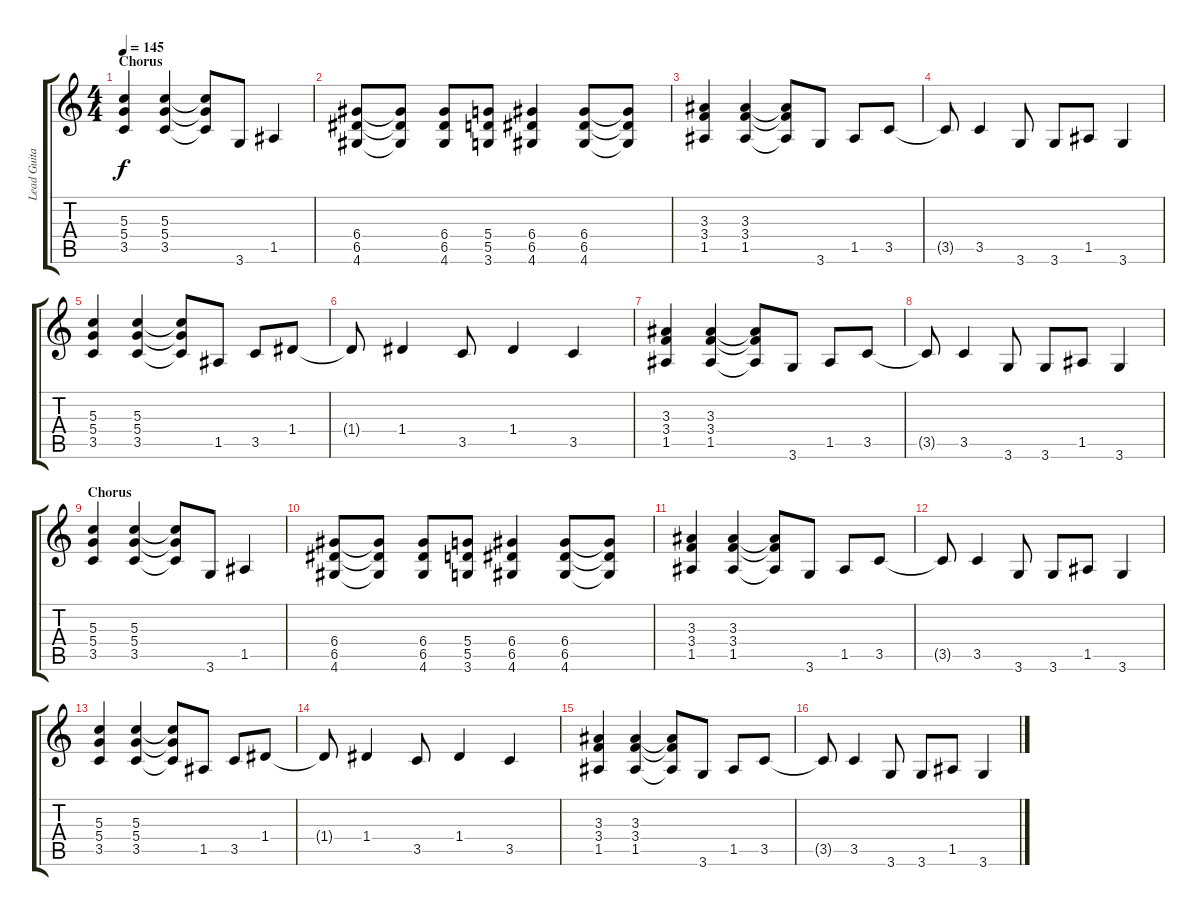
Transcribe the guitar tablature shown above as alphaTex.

\track ("Lead Guitar" "Lead Guita") {instrument overdrivenguitar}
\staff {score tabs}
\tuning (E4 B3 G3 D3 A2 E2) {hide}
\ts (4 4)
\section ("" "Chorus")
\tempo 145
\clef g2
\ks c
(5.3 5.4 3.5).4{dy f} (5.3 5.4 3.5).4 (5.3{t} 5.4{t} 3.5{t}).8 3.6.8 1.5.4 |
(6.4 6.5 4.6).8 (6.4{t} 6.5{t} 4.6{t}).8 (6.4 6.5 4.6).8 (5.4 5.5 3.6).8 (6.4 6.5 4.6).4 (6.4 6.5 4.6).8 (6.4{t} 6.5{t} 4.6{t}).8 |
(3.3 3.4 1.5).4 (3.3 3.4 1.5).4 (3.3{t} 3.4{t} 1.5{t}).8 3.6.8 1.5.8 3.5.8 |
3.5{t}.8 3.5.4 3.6.8 3.6.8 1.5.8 3.6.4 |
(5.3 5.4 3.5).4 (5.3 5.4 3.5).4 (5.3{t} 5.4{t} 3.5{t}).8 1.5.8 3.5.8 1.4.8 |
1.4{t}.8 1.4.4 3.5.8 1.4.4 3.5.4 |
(3.3 3.4 1.5).4 (3.3 3.4 1.5).4 (3.3{t} 3.4{t} 1.5{t}).8 3.6.8 1.5.8 3.5.8 |
3.5{t}.8 3.5.4 3.6.8 3.6.8 1.5.8 3.6.4 |
\section ("" "Chorus")
(5.3 5.4 3.5).4 (5.3 5.4 3.5).4 (5.3{t} 5.4{t} 3.5{t}).8 3.6.8 1.5.4 |
(6.4 6.5 4.6).8 (6.4{t} 6.5{t} 4.6{t}).8 (6.4 6.5 4.6).8 (5.4 5.5 3.6).8 (6.4 6.5 4.6).4 (6.4 6.5 4.6).8 (6.4{t} 6.5{t} 4.6{t}).8 |
(3.3 3.4 1.5).4 (3.3 3.4 1.5).4 (3.3{t} 3.4{t} 1.5{t}).8 3.6.8 1.5.8 3.5.8 |
3.5{t}.8 3.5.4 3.6.8 3.6.8 1.5.8 3.6.4 |
(5.3 5.4 3.5).4 (5.3 5.4 3.5).4 (5.3{t} 5.4{t} 3.5{t}).8 1.5.8 3.5.8 1.4.8 |
1.4{t}.8 1.4.4 3.5.8 1.4.4 3.5.4 |
(3.3 3.4 1.5).4 (3.3 3.4 1.5).4 (3.3{t} 3.4{t} 1.5{t}).8 3.6.8 1.5.8 3.5.8 |
3.5{t}.8 3.5.4 3.6.8 3.6.8 1.5.8 3.6.4
